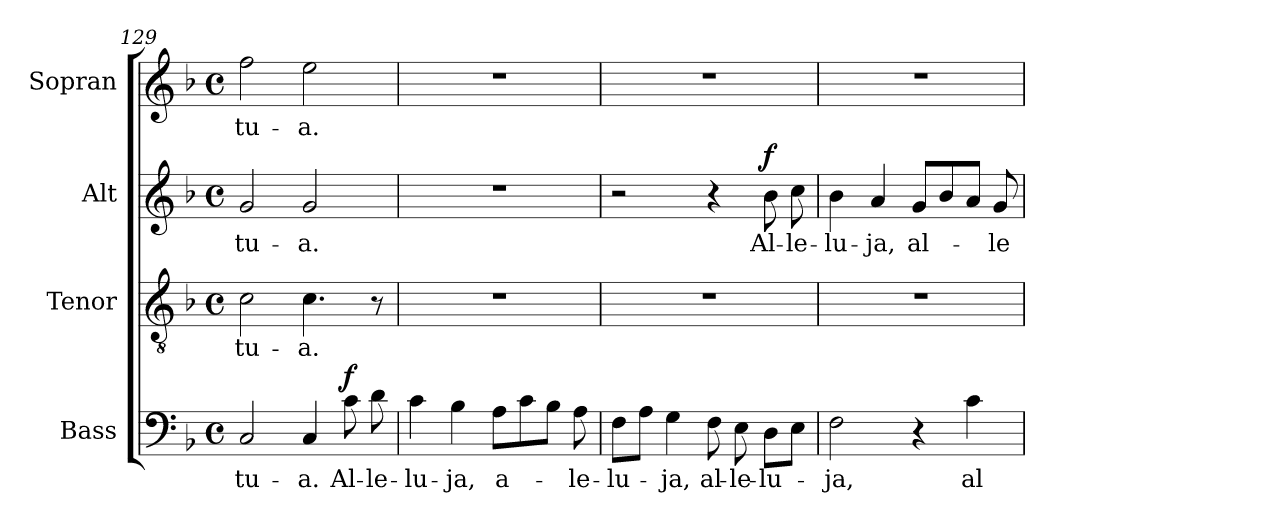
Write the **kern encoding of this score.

**kern	**text	**dynam	**kern	**text	**kern	**text	**dynam	**kern	**text
*part4	*part4	*part4	*part3	*part3	*part2	*part2	*part2	*part1	*part1
*staff4	*staff4	*staff4	*staff3	*staff3	*staff2	*staff2	*staff2	*staff1	*staff1
*I"Bass	*	*	*I"Tenor	*	*I"Alt	*	*	*I"Sopran	*
*I'B.	*	*	*I'T.	*	*I'A.	*	*	*I'S.	*
*clefF4	*	*	*clefGv2	*	*clefG2	*	*	*clefG2	*
*k[b-]	*	*	*k[b-]	*	*k[b-]	*	*	*k[b-]	*
*F:	*	*	*F:	*	*F:	*	*	*F:	*
*M4/4	*	*	*M4/4	*	*M4/4	*	*	*M4/4	*
*met(c)	*	*	*met(c)	*	*met(c)	*	*	*met(c)	*
=129	=129	=129	=129	=129	=129	=129	=129	=129	=129
!	!LO:LY:b	!	!	!LO:LY:b	!	!LO:LY:b	!	!	!LO:LY:b
2C/	tu-	.	2c\	tu-	2g/	tu-	.	2ff\	tu-
!	!LO:LY:b	!	!	!LO:LY:b	!	!LO:LY:b	!	!	!LO:LY:b
4C/	-a.	.	4.c\	-a.	2g/	-a.	.	2ee\	-a.
!	!LO:LY:b	!LO:DY:a	!	!	!	!	!	!	!
8c\	Al-	f	.	.	.	.	.	.	.
!	!LO:LY:b	!	!	!	!	!	!	!	!
8d\	-le-	.	8r	.	.	.	.	.	.
=130	=130	=130	=130	=130	=130	=130	=130	=130	=130
!	!LO:LY:b	!	!	!	!	!	!	!	!
4c\	-lu-	.	1r	.	1r	.	.	1r	.
!	!LO:LY:b	!	!	!	!	!	!	!	!
4B-\	-ja,	.	.	.	.	.	.	.	.
!	!LO:LY:b	!	!	!	!	!	!	!	!
8A\L	a-	.	.	.	.	.	.	.	.
8c\	.	.	.	.	.	.	.	.	.
8B-\J	.	.	.	.	.	.	.	.	.
!	!LO:LY:b	!	!	!	!	!	!	!	!
8A\	-le-	.	.	.	.	.	.	.	.
!!LO:LB:g=z
=131	=131	=131	=131	=131	=131	=131	=131	=131	=131
!	!LO:LY:b	!	!	!	!	!	!	!	!
8F\L	-lu-	.	1r	.	2r	.	.	1r	.
8A\J	.	.	.	.	.	.	.	.	.
!	!LO:LY:b	!	!	!	!	!	!	!	!
4G\	-ja,	.	.	.	.	.	.	.	.
!	!LO:LY:b	!	!	!	!	!	!	!	!
8F\	al-	.	.	.	4r	.	.	.	.
!	!LO:LY:b	!	!	!	!	!	!	!	!
8E\	-le-	.	.	.	.	.	.	.	.
!	!LO:LY:b	!	!	!	!	!LO:LY:b	!LO:DY:a	!	!
8D\L	-lu-	.	.	.	8b-\	Al-	f	.	.
!	!	!	!	!	!	!LO:LY:b	!	!	!
8E\J	.	.	.	.	8cc\	-le-	.	.	.
=132	=132	=132	=132	=132	=132	=132	=132	=132	=132
!	!LO:LY:b	!	!	!	!	!LO:LY:b	!	!	!
2F\	-ja,	.	1r	.	4b-\	-lu-	.	1r	.
!	!	!	!	!	!	!LO:LY:b	!	!	!
.	.	.	.	.	4a/	-ja,	.	.	.
!	!	!	!	!	!	!LO:LY:b	!	!	!
4r	.	.	.	.	8g/L	al-	.	.	.
.	.	.	.	.	8b-/	.	.	.	.
!	!LO:LY:b	!	!	!	!	!	!	!	!
4c\	al-	.	.	.	8a/J	.	.	.	.
!	!	!	!	!	!	!LO:LY:b	!	!	!
.	.	.	.	.	8g/	-le-	.	.	.
=	=	=	=	=	=	=	=	=	=
*-	*-	*-	*-	*-	*-	*-	*-	*-	*-
